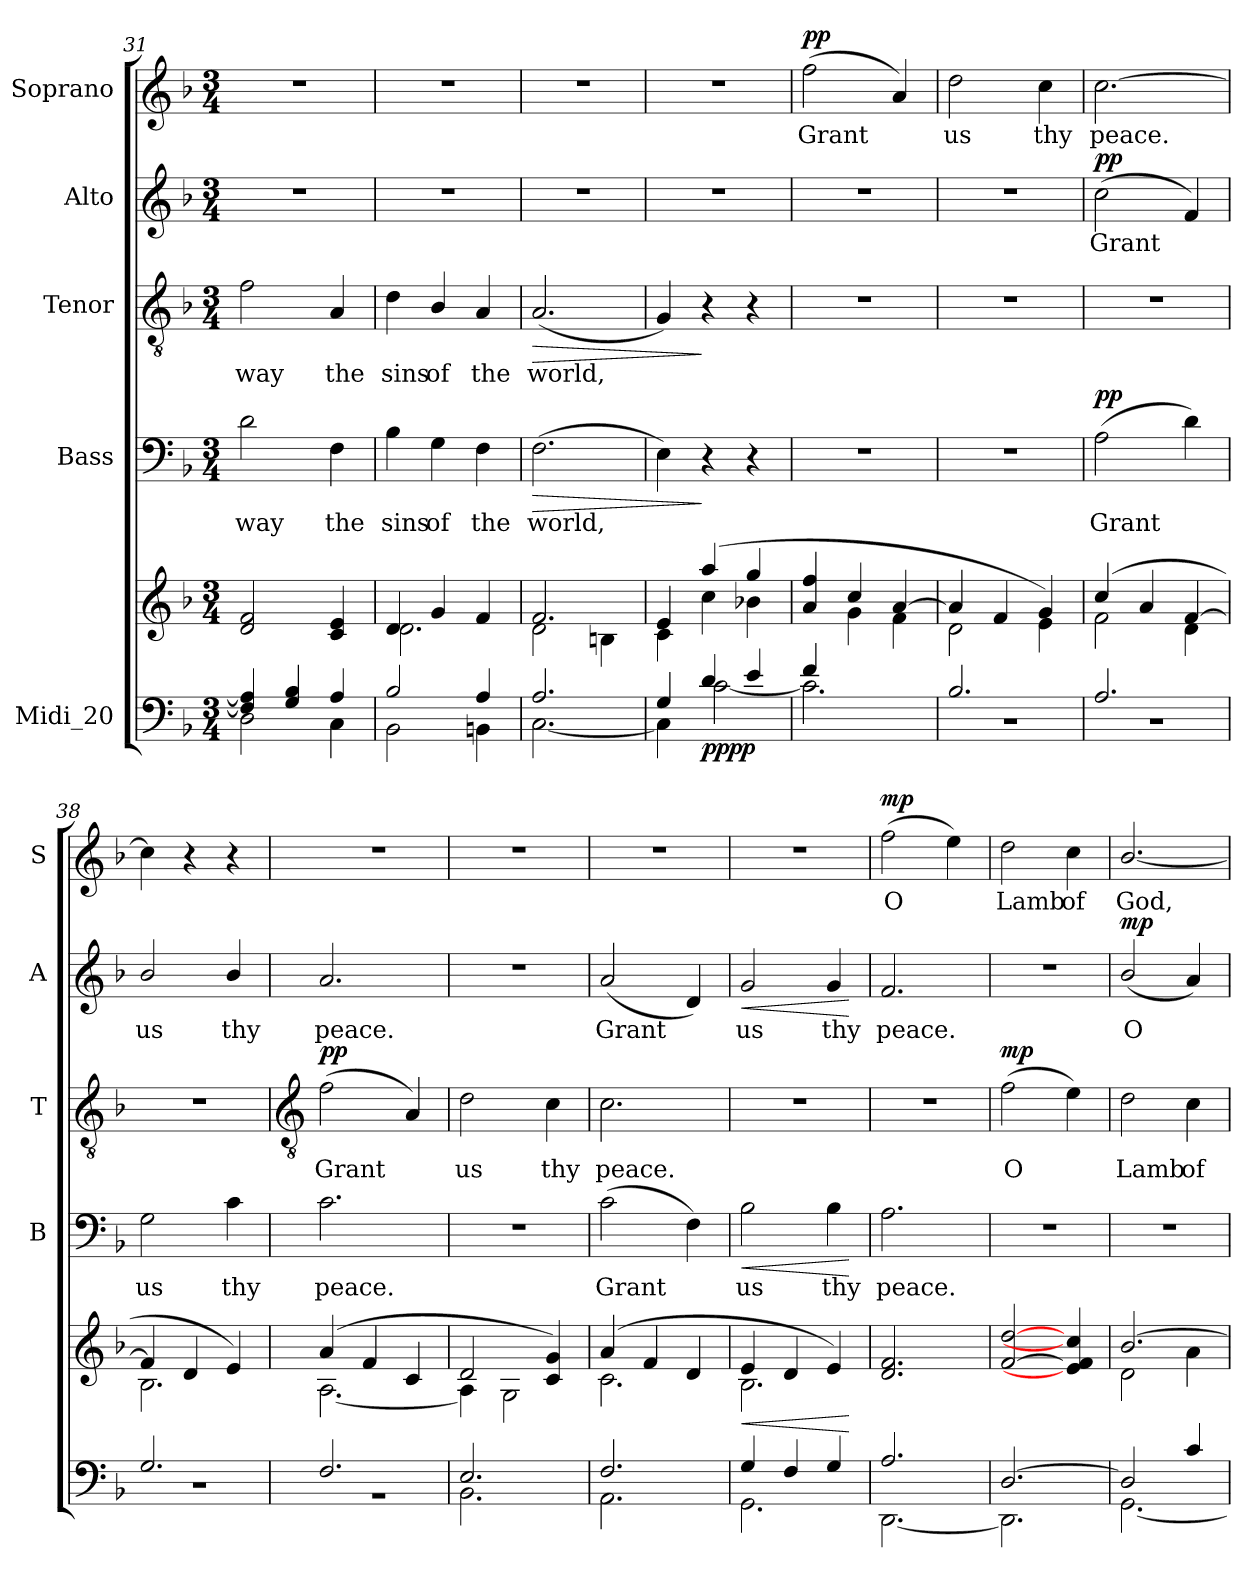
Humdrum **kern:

**kern	**kern	**dynam	**kern	**text	**dynam	**kern	**text	**dynam	**kern	**text	**dynam	**kern	**text	**dynam
*part5	*part5	*part5	*part4	*part4	*part4	*part3	*part3	*part3	*part2	*part2	*part2	*part1	*part1	*part1
*staff6	*staff5	*staff5/6	*staff4	*staff4	*staff4	*staff3	*staff3	*staff3	*staff2	*staff2	*staff2	*staff1	*staff1	*staff1
*I"Midi_20	*	*	*I"Bass	*	*	*I"Tenor	*	*	*I"Alto	*	*	*I"Soprano	*	*
*	*	*	*I'B	*	*	*I'T	*	*	*I'A	*	*	*I'S	*	*
*clefF4	*clefG2	*	*clefF4	*	*	*clefGv2	*	*	*clefG2	*	*	*clefG2	*	*
*k[b-]	*k[b-]	*	*k[b-]	*	*	*k[b-]	*	*	*k[b-]	*	*	*k[b-]	*	*
*F:	*F:	*	*F:	*	*	*F:	*	*	*F:	*	*	*F:	*	*
*M3/4	*M3/4	*	*M3/4	*	*	*M3/4	*	*	*M3/4	*	*	*M3/4	*	*
=31	=31	=31	=31	=31	=31	=31	=31	=31	=31	=31	=31	=31	=31	=31
*^	*^	*	*	*	*	*	*	*	*	*	*	*	*	*
!	!	!	!LO:N:vis=1	!	!	!LO:LY:b	!	!	!LO:LY:b	!	!LO:N:vis=1	!	!	!LO:N:vis=1	!	!
4F/] 4A/]	2D\	2d/ 2f/	2.ryy	.	2d	-way	.	2f	-way	.	2.r	.	.	2.r	.	.
4G/ 4B-/	.	.	.	.	.	.	.	.	.	.	.	.	.	.	.	.
!	!	!	!	!	!	!LO:LY:b	!	!	!LO:LY:b	!	!	!	!	!	!	!
4A/	4C\	4c/ 4e/	.	.	4F	the	.	4A	the	.	.	.	.	.	.	.
=32	=32	=32	=32	=32	=32	=32	=32	=32	=32	=32	=32	=32	=32	=32	=32	=32
!	!	!	!	!	!	!LO:LY:b	!	!	!LO:LY:b	!	!LO:N:vis=1	!	!	!LO:N:vis=1	!	!
2B-/	2BB-\	4d/	2.d\	.	4B-	sins	.	4d	sins	.	2.r	.	.	2.r	.	.
!	!	!	!	!	!	!LO:LY:b	!	!	!LO:LY:b	!	!	!	!	!	!	!
.	.	4g/	.	.	4G	of	.	4B-/	of	.	.	.	.	.	.	.
!	!	!	!	!	!	!LO:LY:b	!	!	!LO:LY:b	!	!	!	!	!	!	!
4A/	4BBn\	4f/	.	.	4F	the	.	4A	the	.	.	.	.	.	.	.
=33	=33	=33	=33	=33	=33	=33	=33	=33	=33	=33	=33	=33	=33	=33	=33	=33
!	!	!	!	!	!	!LO:LY:b	!LO:HP:b	!	!LO:LY:b	!LO:HP:b	!LO:N:vis=1	!	!	!LO:N:vis=1	!	!
2.A/	[2.C\	2.f/	2d\	.	(>2.F	world,	>	(<2.A	world,	>	2.r	.	.	2.r	.	.
.	.	.	4Bn\	.	.	.	.	.	.	.	.	.	.	.	.	.
=34	=34	=34	=34	=34	=34	=34	=34	=34	=34	=34	=34	=34	=34	=34	=34	=34
!	!	!	!	!	!	!	!	!	!	!	!LO:N:vis=1	!	!	!LO:N:vis=1	!	!
4G/	4C\]	4e/	4c\	.	4E)	.	.	4G)	.	.	2.r	.	.	2.r	.	.
!	!	!	!	!LO:DY:b=2	!	!	!	!	!	!	!	!	!	!	!	!
!	!	!	!	!LO:DY:n=1:b	!	!	!	!	!	!	!	!	!	!	!	!
4d/	[2c\	(>4aa/	4cc\	pp pp	4r	.	]	4r	.	]	.	.	.	.	.	.
4e/	.	4gg/	4b-X\	.	4r	.	.	4r	.	.	.	.	.	.	.	.
=35	=35	=35	=35	=35	=35	=35	=35	=35	=35	=35	=35	=35	=35	=35	=35	=35
!	!	!	!	!	!LO:N:vis=1	!	!	!LO:N:vis=1	!	!	!LO:N:vis=1	!	!	!	!LO:LY:b	!LO:DY:b
4f/	2.c\]	4a/ 4ff/	4ryy	.	2.r	.	.	2.r	.	.	2.r	.	.	(<2ff	Grant	pp
4ryy	.	4cc/	4g\	.	.	.	.	.	.	.	.	.	.	.	.	.
4ryy	.	[4a/	4f\	.	.	.	.	.	.	.	.	.	.	4a)	.	.
=36	=36	=36	=36	=36	=36	=36	=36	=36	=36	=36	=36	=36	=36	=36	=36	=36
!	!LO:N:vis=1	!	!	!	!LO:N:vis=1	!	!	!LO:N:vis=1	!	!	!LO:N:vis=1	!	!	!	!LO:LY:b	!
2.B-/	2.r	4a/]	2d\	.	2.r	.	.	2.r	.	.	2.r	.	.	2dd	us	.
.	.	4f/	.	.	.	.	.	.	.	.	.	.	.	.	.	.
!	!	!	!	!	!	!	!	!	!	!	!	!	!	!	!LO:LY:b	!
.	.	4g/)	4e\	.	.	.	.	.	.	.	.	.	.	4cc	thy	.
=37	=37	=37	=37	=37	=37	=37	=37	=37	=37	=37	=37	=37	=37	=37	=37	=37
!	!LO:N:vis=1	!	!	!	!	!LO:LY:b	!LO:DY:b	!LO:N:vis=1	!	!	!	!LO:LY:b	!LO:DY:b	!	!LO:LY:b	!
2.A/	2.r	(>4cc/	2f\	.	(>2A	Grant	pp	2.r	.	.	(<2cc	Grant	pp	[2.cc	peace.	.
.	.	4a/	.	.	.	.	.	.	.	.	.	.	.	.	.	.
.	.	[4f/	4d\	.	4d)	.	.	.	.	.	4f)	.	.	.	.	.
=38	=38	=38	=38	=38	=38	=38	=38	=38	=38	=38	=38	=38	=38	=38	=38	=38
!	!LO:N:vis=1	!	!	!	!	!LO:LY:b	!	!LO:N:vis=1	!	!	!	!LO:LY:b	!	!	!	!
2.G/	2.r	4f/]	2.B-\	.	2G	us	.	2.r	.	.	2b-/	us	.	4cc]	.	.
.	.	4d/	.	.	.	.	.	.	.	.	.	.	.	4r	.	.
!	!	!	!	!	!	!LO:LY:b	!	!	!	!	!	!LO:LY:b	!	!	!	!
.	.	4e/)	.	.	4c	thy	.	.	.	.	4b-/	thy	.	4r	.	.
!!LO:LB:g=z
=39	=39	=39	=39	=39	=39	=39	=39	=39	=39	=39	=39	=39	=39	=39	=39	=39
*	*	*	*	*	*	*	*	*clefGv2	*	*	*	*	*	*	*	*
!	!LO:N:vis=1	!	!	!	!	!LO:LY:b	!	!	!LO:LY:b	!LO:DY:b	!	!LO:LY:b	!	!LO:N:vis=1	!	!
2.F/	2.r	(>4a/	[2.A\	.	2.c	peace.	.	(<2f	Grant	pp	2.a	peace.	.	2.r	.	.
.	.	4f/	.	.	.	.	.	.	.	.	.	.	.	.	.	.
.	.	4c/	.	.	.	.	.	4A)	.	.	.	.	.	.	.	.
=40	=40	=40	=40	=40	=40	=40	=40	=40	=40	=40	=40	=40	=40	=40	=40	=40
!	!	!	!	!	!LO:N:vis=1	!	!	!	!LO:LY:b	!	!LO:N:vis=1	!	!	!LO:N:vis=1	!	!
2.E/	2.BB-\	2d/	4A\]	.	2.r	.	.	2d	us	.	2.r	.	.	2.r	.	.
.	.	.	2G\	.	.	.	.	.	.	.	.	.	.	.	.	.
!	!	!	!	!	!	!	!	!	!LO:LY:b	!	!	!	!	!	!	!
.	.	4c/ 4g/)	.	.	.	.	.	4c	thy	.	.	.	.	.	.	.
=41	=41	=41	=41	=41	=41	=41	=41	=41	=41	=41	=41	=41	=41	=41	=41	=41
!	!	!	!	!	!	!LO:LY:b	!	!	!LO:LY:b	!	!	!LO:LY:b	!	!LO:N:vis=1	!	!
2.F/	2.AA\	(>4a/	2.c\	.	(>2c	Grant	.	2.c	peace.	.	(<2a	Grant	.	2.r	.	.
.	.	4f/	.	.	.	.	.	.	.	.	.	.	.	.	.	.
.	.	4d/	.	.	4F)	.	.	.	.	.	4d)	.	.	.	.	.
=42	=42	=42	=42	=42	=42	=42	=42	=42	=42	=42	=42	=42	=42	=42	=42	=42
!	!	!	!	!LO:HP:b	!	!LO:LY:b	!LO:HP:b	!LO:N:vis=1	!	!	!	!LO:LY:b	!LO:HP:b	!LO:N:vis=1	!	!
4G/	2.GG\	4e/	2.B-\	<	2B-	us	<	2.r	.	.	2g	us	<	2.r	.	.
4F/	.	4d/	.	.	.	.	.	.	.	.	.	.	.	.	.	.
!	!	!	!	!	!	!LO:LY:b	!	!	!	!	!	!LO:LY:b	!	!	!	!
4G/	.	4e/)	.	.	4B-	thy	.	.	.	.	4g	thy	.	.	.	.
*v	*v	*	*	*	*	*	*	*	*	*	*	*	*	*	*	*
*	*v	*v	*	*	*	*	*	*	*	*	*	*	*	*	*
.	.	[	.	.	[	.	.	.	.	.	[	.	.	.
=43	=43	=43	=43	=43	=43	=43	=43	=43	=43	=43	=43	=43	=43	=43
*^	*^	*	*	*	*	*	*	*	*	*	*	*	*	*
!	!	!	!LO:N:vis=1	!LO:DY:b=2	!	!LO:LY:b	!	!LO:N:vis=1	!	!	!	!LO:LY:b	!	!	!LO:LY:b	!
!	!	!	!	!LO:DY:n=1:b	!	!	!	!	!	!	!	!	!	!	!	!LO:DY:b
2.A/	[2.DD\	2.d/ 2.f/	2.ryy	mp mp	2.A	peace.	.	2.r	.	.	2.f	peace.	.	(>2ff	O	mp
.	.	.	.	.	.	.	.	.	.	.	.	.	.	4ee)	.	.
=44	=44	=44	=44	=44	=44	=44	=44	=44	=44	=44	=44	=44	=44	=44	=44	=44
!	!	!	!LO:N:vis=1	!	!LO:N:vis=1	!	!	!	!LO:LY:b	!LO:DY:b	!LO:N:vis=1	!	!	!	!LO:LY:b	!
[2.D/	2.DD\]	[2f/ [2dd/	2.ryy	.	2.r	.	.	(>2f	O	mp	2.r	.	.	2dd	Lamb	.
!	!	!	!	!	!	!	!	!	!	!	!	!	!	!	!LO:LY:b	!
.	.	4e/] 4f/] 4cc/]	.	.	.	.	.	4e)	.	.	.	.	.	4cc	of	.
=45	=45	=45	=45	=45	=45	=45	=45	=45	=45	=45	=45	=45	=45	=45	=45	=45
!	!	!	!	!	!LO:N:vis=1	!	!	!	!LO:LY:b	!	!	!LO:LY:b	!LO:DY:b	!	!LO:LY:b	!
2D/]	[2.GG\	[2.b-/	2d\	.	2.r	.	.	2d	Lamb	.	(<2b-/	O	mp	[2.b-/	God,	.
!	!	!	!	!	!	!	!	!	!LO:LY:b	!	!	!	!	!	!	!
4c/	.	.	4a\	.	.	.	.	4c	of	.	4a)	.	.	.	.	.
*v	*v	*	*	*	*	*	*	*	*	*	*	*	*	*	*	*
*	*v	*v	*	*	*	*	*	*	*	*	*	*	*	*	*
=	=	=	=	=	=	=	=	=	=	=	=	=	=	=
*-	*-	*-	*-	*-	*-	*-	*-	*-	*-	*-	*-	*-	*-	*-
